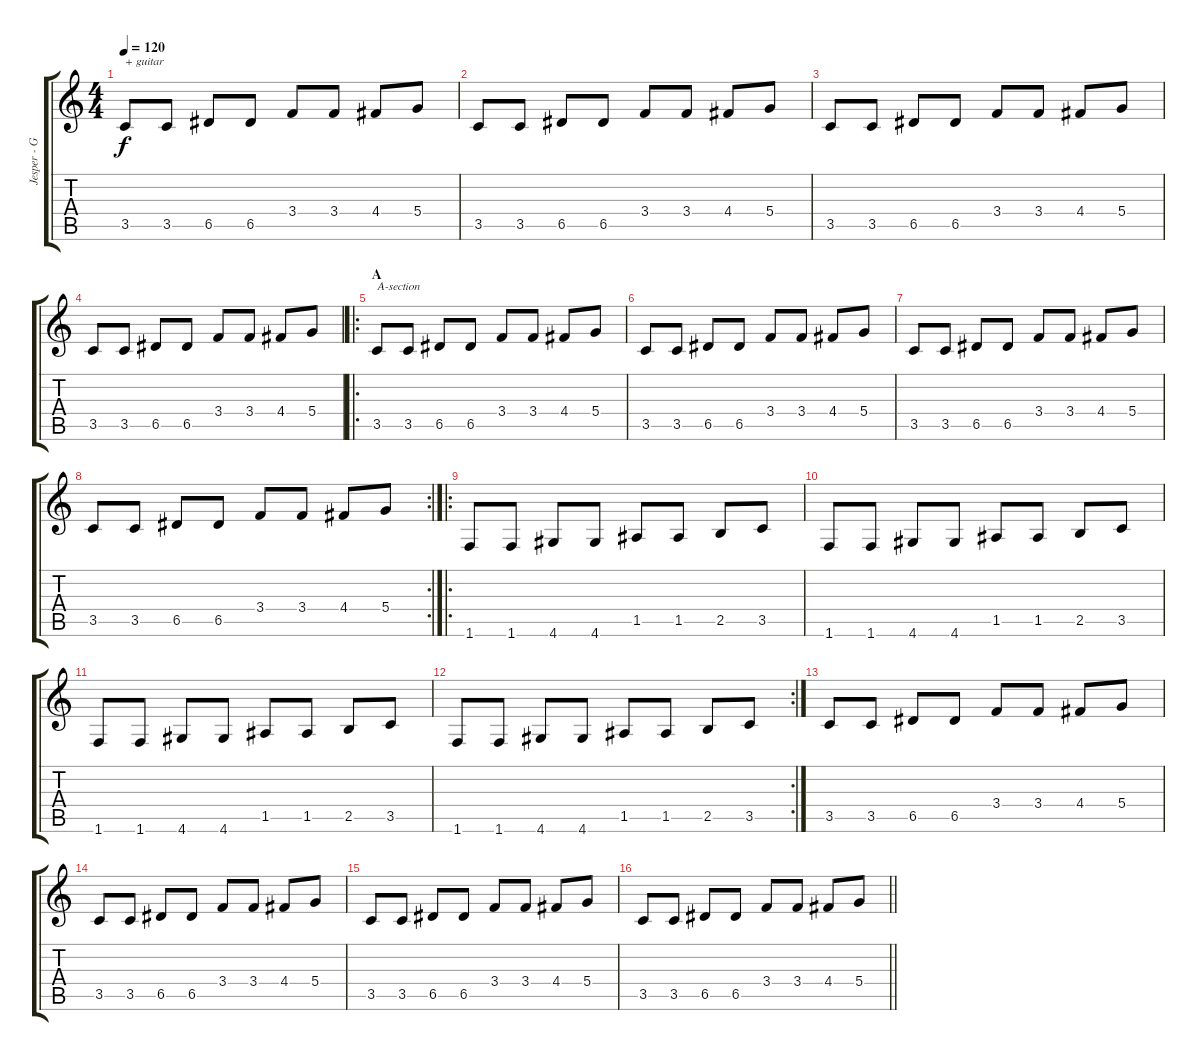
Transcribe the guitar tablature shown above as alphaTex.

\track ("Jesper - Guitar" "Jesper - G") {instrument overdrivenguitar}
\staff {score tabs}
\tuning (E4 B3 G3 D3 A2 E2) {hide}
\ts (4 4)
\tempo 120
\clef g2
\ks c
3.5.8{txt "+ guitar" dy f} 3.5.8 6.5.8 6.5.8 3.4.8 3.4.8 4.4.8 5.4.8 |
3.5.8 3.5.8 6.5.8 6.5.8 3.4.8 3.4.8 4.4.8 5.4.8 |
3.5.8 3.5.8 6.5.8 6.5.8 3.4.8 3.4.8 4.4.8 5.4.8 |
3.5.8 3.5.8 6.5.8 6.5.8 3.4.8 3.4.8 4.4.8 5.4.8 |
\ro
\section ("" "A")
3.5.8{txt "A-section"} 3.5.8 6.5.8 6.5.8 3.4.8 3.4.8 4.4.8 5.4.8 |
3.5.8 3.5.8 6.5.8 6.5.8 3.4.8 3.4.8 4.4.8 5.4.8 |
3.5.8 3.5.8 6.5.8 6.5.8 3.4.8 3.4.8 4.4.8 5.4.8 |
\rc 2
3.5.8 3.5.8 6.5.8 6.5.8 3.4.8 3.4.8 4.4.8 5.4.8 |
\ro
1.6.8 1.6.8 4.6.8 4.6.8 1.5.8 1.5.8 2.5.8 3.5.8 |
1.6.8 1.6.8 4.6.8 4.6.8 1.5.8 1.5.8 2.5.8 3.5.8 |
1.6.8 1.6.8 4.6.8 4.6.8 1.5.8 1.5.8 2.5.8 3.5.8 |
\rc 2
1.6.8 1.6.8 4.6.8 4.6.8 1.5.8 1.5.8 2.5.8 3.5.8 |
3.5.8 3.5.8 6.5.8 6.5.8 3.4.8 3.4.8 4.4.8 5.4.8 |
3.5.8 3.5.8 6.5.8 6.5.8 3.4.8 3.4.8 4.4.8 5.4.8 |
3.5.8 3.5.8 6.5.8 6.5.8 3.4.8 3.4.8 4.4.8 5.4.8 |
\barLineRight lightlight
3.5.8 3.5.8 6.5.8 6.5.8 3.4.8 3.4.8 4.4.8 5.4.8
